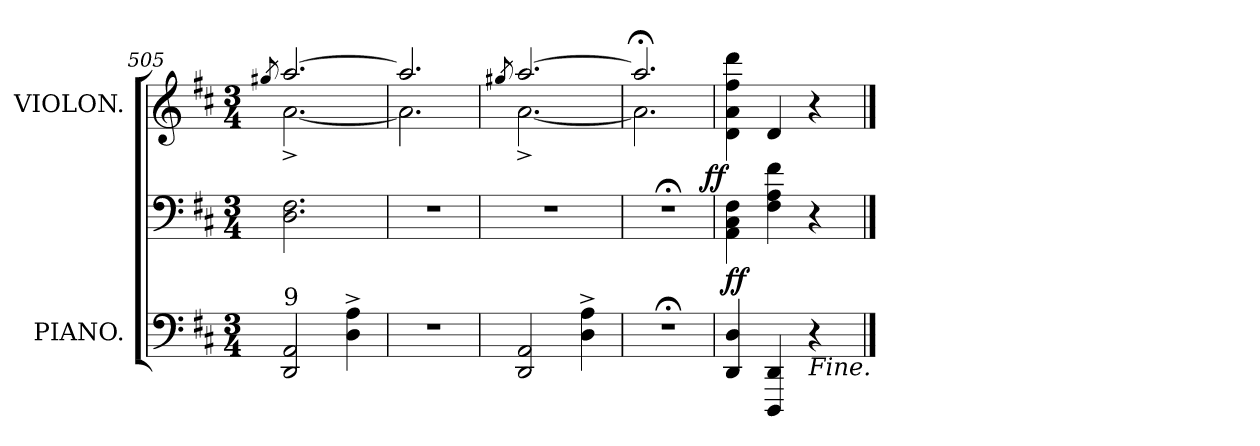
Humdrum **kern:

**kern	**kern	**dynam	**kern	**dynam
*part2	*part2	*part2	*part1	*part1
*staff3	*staff2	*staff2/3	*staff1	*staff1
*I"PIANO.	*	*	*I"VIOLON.	*
*I'Pno	*	*	*I'Vln	*
*clefF4	*clefF4	*	*clefG2	*
*k[f#c#]	*k[f#c#]	*	*k[f#c#]	*
*M3/4	*M3/4	*	*M3/4	*
=505	=505	=505	=505	=505
.	.	.	8qgg#X/	.
*	*	*	*^	*
!LO:TX:a:t=9	!	!	!	!	!
2DD/ 2AA/	2.D\ 2.F#\	.	[2.aa/	[2.a^\	.
4D^\ 4A^\	.	.	.	.	.
=506	=506	=506	=506	=506	=506
2.r	2.r	.	2.aa/]	2.a\]	.
=507	=507	=507	=507	=507	=507
.	.	.	8qgg#X/	.	.
2DD/ 2AA/	2.r	.	[2.aa/	[2.a^\	.
4D^\ 4A^\	.	.	.	.	.
=508	=508	=508	=508	=508	=508
2.r;<	2.r;<	.	2.aa;</]	2.a\]	.
=509	=509	=509	=509	=509	=509
!	!	!	!LO:TX:b:i:t=Presto.	!	!
!	!	!	!	!	!LO:DY:rj
*	*	*	*v	*v	*
4DD/ 4D/	4AA\ 4C#\ 4F#\	ff	4d\ 4a\ 4ff#\ 4ddd\	ff
4DDD/ 4DD/	4F#\ 4A\ 4f#\	.	4d/	.
!LO:TX:b:i:t=Fine.	!	!	!	!
4r	4r	.	4r	.
==	==	==	==	==
*-	*-	*-	*-	*-
